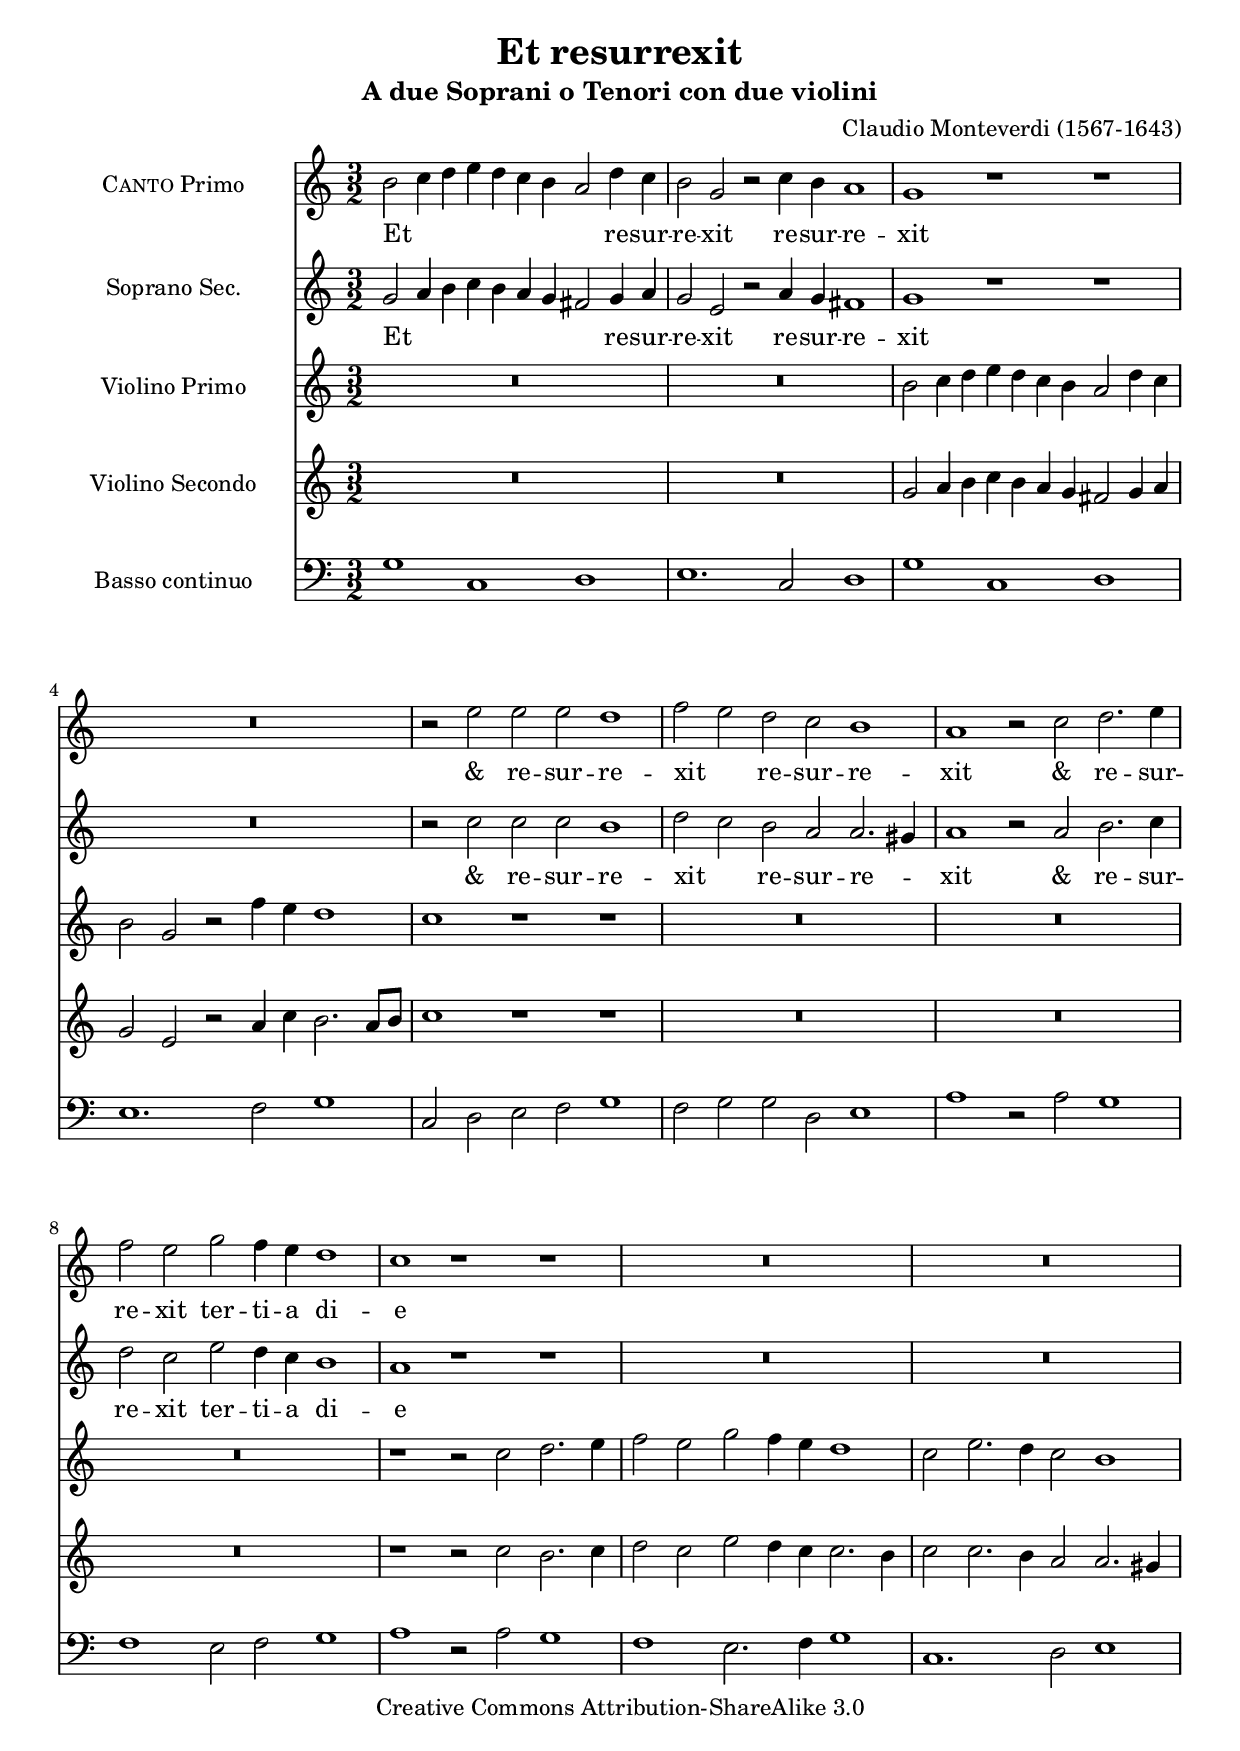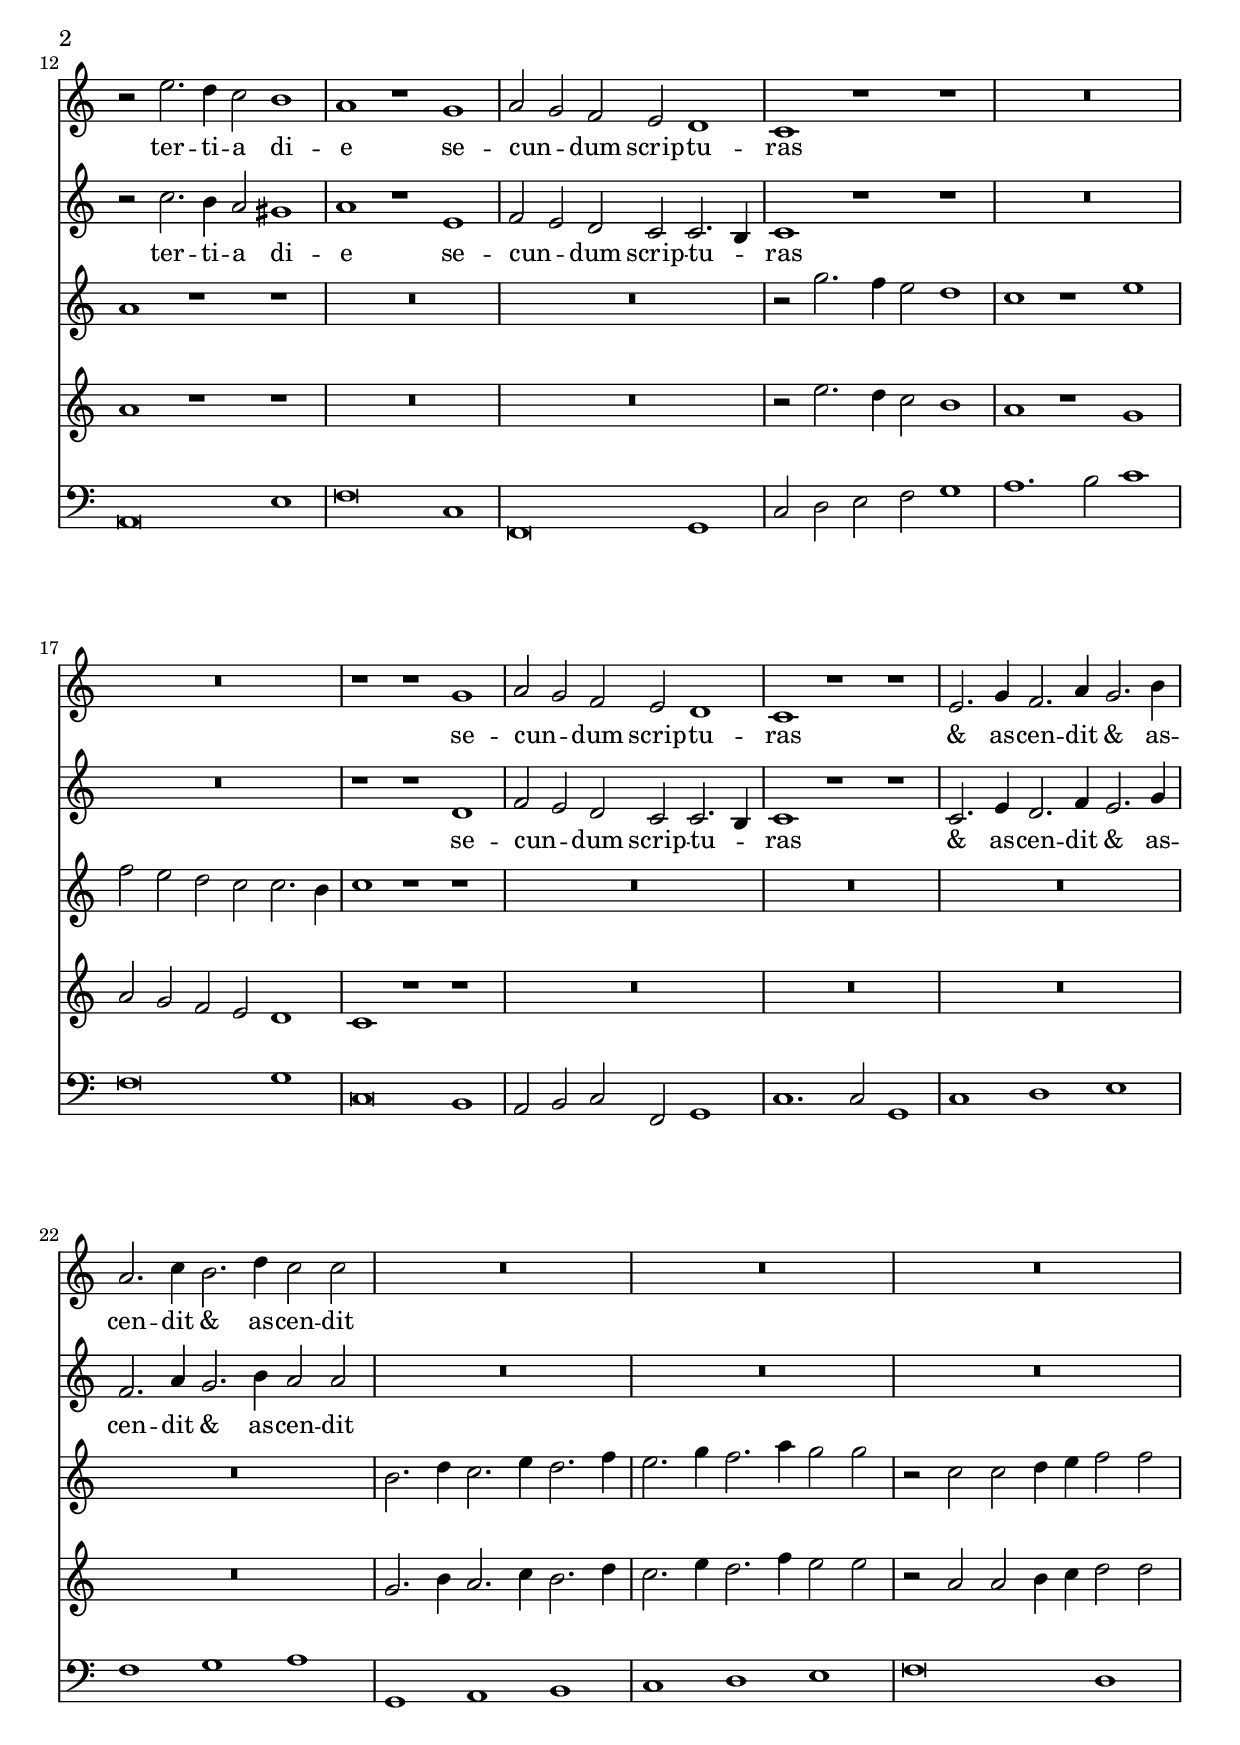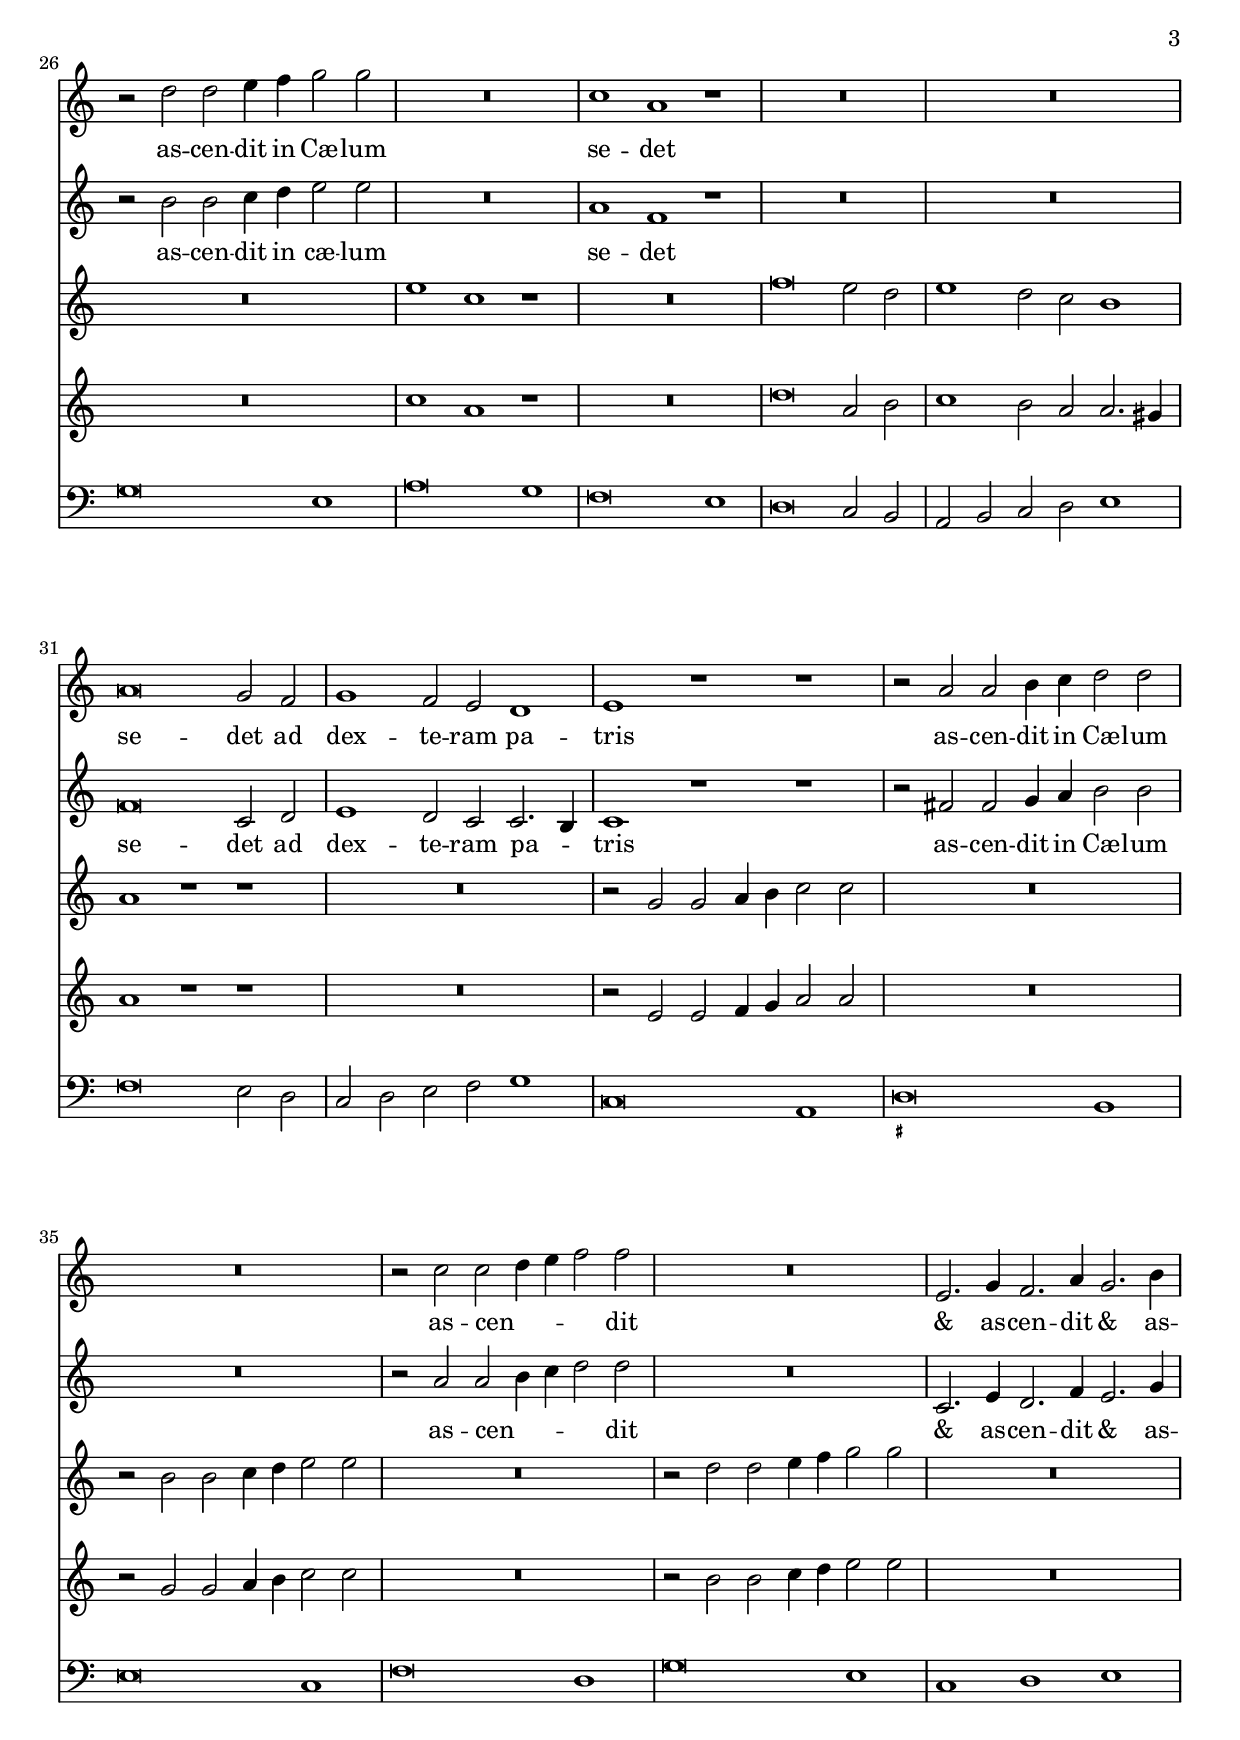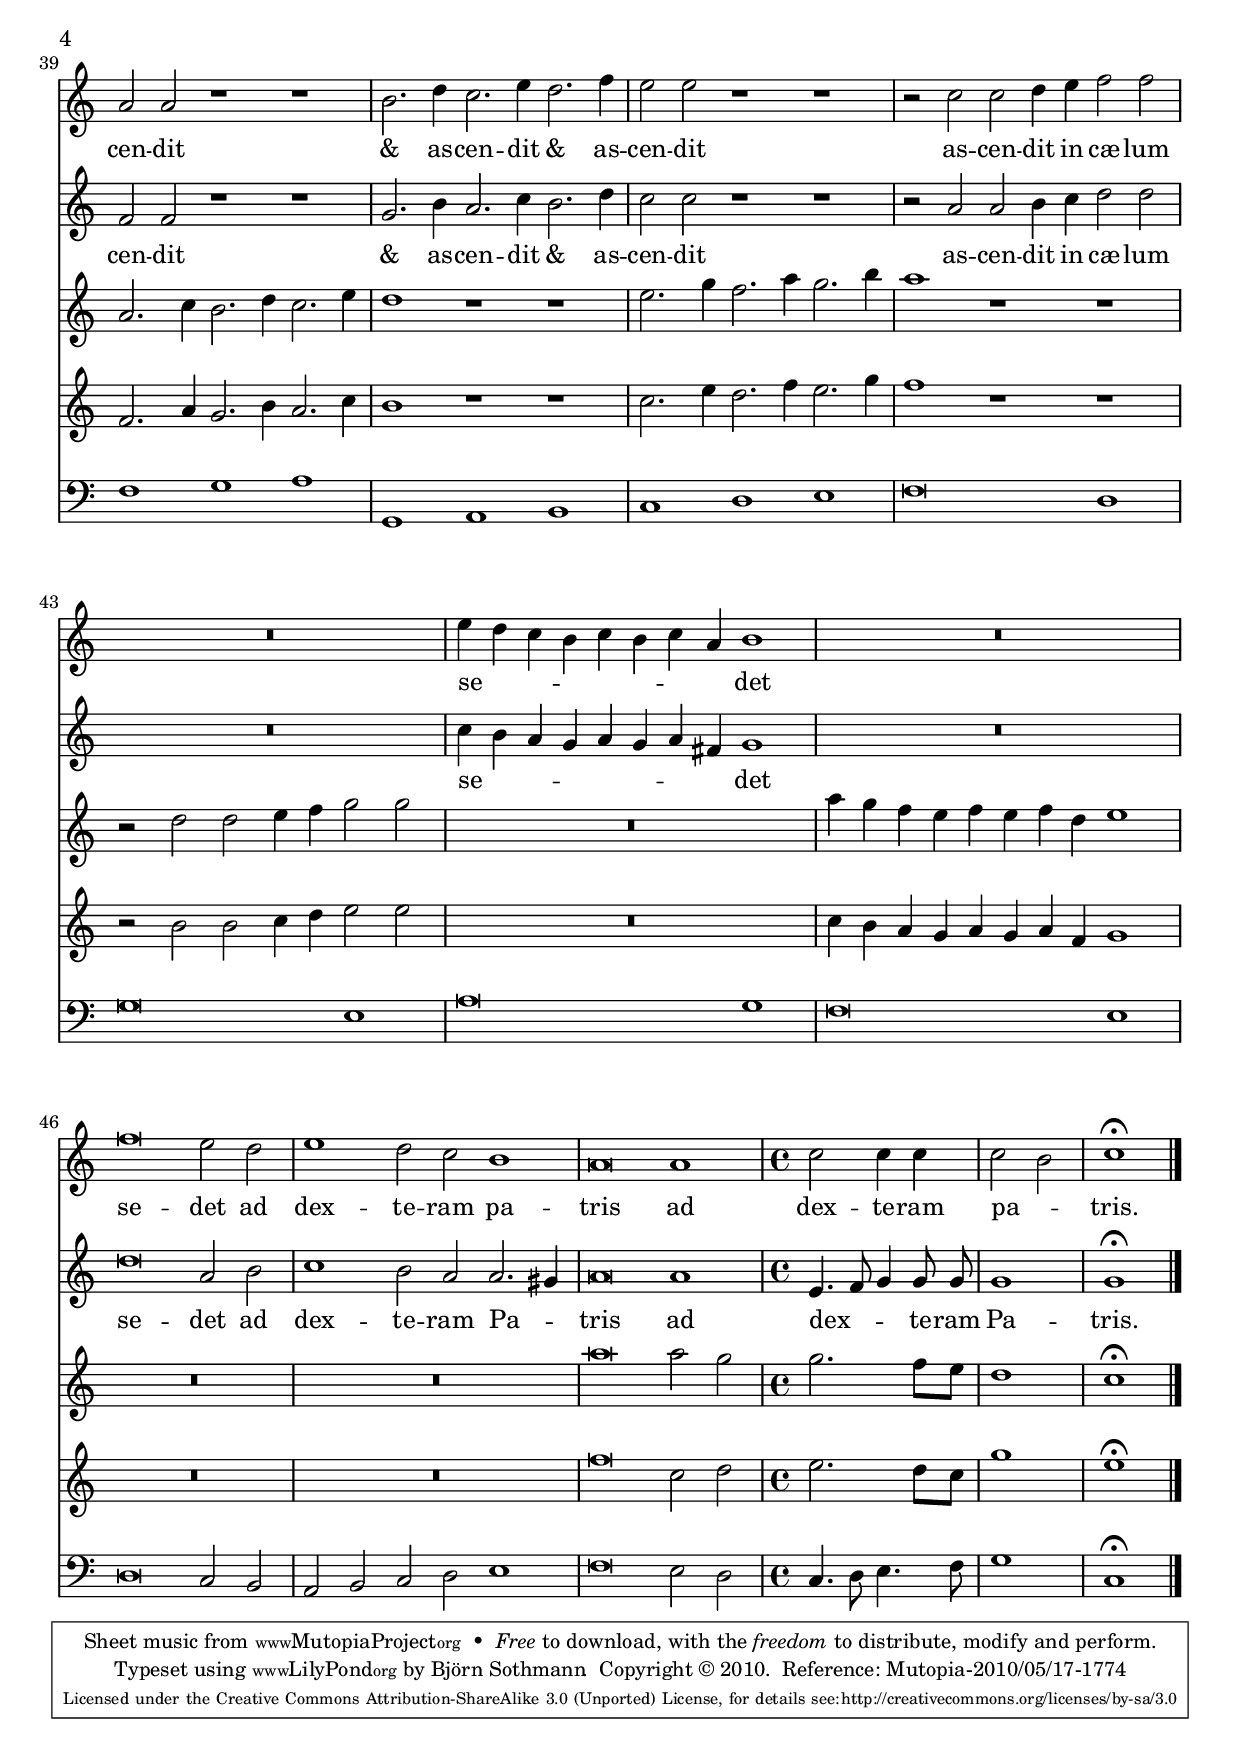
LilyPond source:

\version "2.12.3"

\header {
	title = "Et resurrexit"
	subtitle = "A due Soprani o Tenori con due violini"
	composer = "Claudio Monteverdi (1567-1643)"
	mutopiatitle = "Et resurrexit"
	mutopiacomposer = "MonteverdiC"
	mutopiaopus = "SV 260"
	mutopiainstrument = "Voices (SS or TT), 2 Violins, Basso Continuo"
	date = "1641"
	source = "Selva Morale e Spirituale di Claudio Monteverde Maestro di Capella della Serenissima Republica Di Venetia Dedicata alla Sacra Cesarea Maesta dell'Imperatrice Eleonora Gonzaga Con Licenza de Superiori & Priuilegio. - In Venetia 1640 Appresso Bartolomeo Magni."
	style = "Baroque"
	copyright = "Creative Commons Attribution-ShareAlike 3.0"
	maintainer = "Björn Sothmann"
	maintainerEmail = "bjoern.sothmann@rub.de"
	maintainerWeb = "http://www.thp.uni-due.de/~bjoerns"
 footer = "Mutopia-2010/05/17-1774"
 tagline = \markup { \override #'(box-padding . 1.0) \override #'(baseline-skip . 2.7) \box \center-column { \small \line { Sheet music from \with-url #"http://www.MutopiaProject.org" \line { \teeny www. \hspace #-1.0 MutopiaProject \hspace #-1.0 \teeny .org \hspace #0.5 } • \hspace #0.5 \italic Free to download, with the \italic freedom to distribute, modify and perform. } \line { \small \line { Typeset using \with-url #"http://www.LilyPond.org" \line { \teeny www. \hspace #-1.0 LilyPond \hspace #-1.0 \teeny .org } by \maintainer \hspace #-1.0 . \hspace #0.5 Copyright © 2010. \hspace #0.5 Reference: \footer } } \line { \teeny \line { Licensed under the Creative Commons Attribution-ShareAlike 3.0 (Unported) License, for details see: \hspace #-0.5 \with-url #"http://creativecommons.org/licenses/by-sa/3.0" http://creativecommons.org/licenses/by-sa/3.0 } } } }
}

\include "deutsch.ly"

verseSI= \lyricmode {
Et re -- sur -- re -- xit re -- sur -- re -- xit "&" re -- sur -- re -- xit re -- sur -- re -- xit "&" re -- sur -- re -- xit ter -- ti -- a di -- e ter -- ti -- a di -- e se -- cun -- dum scrip -- tu -- ras se -- cun -- dum scrip -- tu -- ras "&" as -- cen -- dit "&" as -- cen -- dit "&" as -- cen -- dit as -- cen -- dit in Cæ -- lum se -- det se -- det ad dex -- te -- ram pa -- tris as -- cen -- dit in Cæ -- lum as -- cen -- dit "&" as -- cen -- dit "&" as -- cen -- dit "&" as -- cen -- dit "&" as -- cen -- dit as -- cen -- dit in cæ -- lum se -- det se -- det ad dex -- te -- ram pa -- tris ad dex -- te -- ram pa -- tris.
}
verseSII= \lyricmode {
Et re -- sur -- re -- xit re -- sur -- re -- xit "&" re -- sur -- re -- xit re -- sur -- re -- xit "&" re -- sur -- re -- xit ter -- ti -- a di -- e ter -- ti -- a di -- e se -- cun -- dum scrip -- tu -- ras se -- cun -- dum scrip -- tu -- ras "&" as -- cen -- dit "&" as -- cen -- dit "&" as -- cen -- dit as -- cen -- dit in cæ -- lum se -- det se -- det ad dex -- te -- ram pa -- tris as -- cen -- dit in Cæ -- lum as -- cen -- dit "&" as -- cen -- dit "&" as -- cen -- dit "&" as -- cen -- dit "&" as -- cen -- dit as -- cen -- dit in cæ -- lum se -- det se -- det ad dex -- te -- ram Pa -- tris ad dex -- te -- ram Pa -- tris.
}

staffSopranoI = \new Staff  {
	\time 3/2
	\override Score.MetronomeMark #'stencil = ##f
	\tempo 2 = 200 
	\set Staff.instrumentName=\markup {\smallCaps Canto "Primo"}
	\set Staff.midiInstrument="oboe"
	\key c \major
	\clef treble
	\relative c'' { 	
		\context Voice = "melodySopI" {
			\dynamicUp
			\autoBeamOff
			\set Score.measureLength = #(ly:make-moment 3 1)
			h2\melisma c4 d e d c h a2\melismaEnd d4 c |
			h2 g r c4 h a1 |
			g r r |
			R\breve. |
			r2 e' e e d1 |
			f2\melisma e\melismaEnd d c h1 |
			a r2 c d2. e4 |
			f2 e g f4 e d1 |
			c r r |
			R\breve.*2 |
			r2 e2. d4 c2 h1 |
			a r g |
			a2\melisma g\melismaEnd f e d1 |
			c r r |
			R\breve.*2 |
			r1 r g' |
			a2\melisma g\melismaEnd f e d1 |
			c r r |
			e2. g4 f2. a4 g2. h4 |
			a2. c4 h2. d4 c2 c |
			R\breve.*3 |
			r2 d d e4 f g2 g |
			R\breve. |
			c,1 a r |
			R\breve.*2 |
			a\breve g2 f |
			g1 f2 e d1 |
			e r r |
			r2 a a h4 c d2 d |
			R\breve. |
			r2 c c\melisma d4 e f2\melismaEnd f |
			R\breve. |
			e,2. g4 f2. a4 g2. h4 |
			a2 a r1 r |
			h2. d4 c2. e4 d2. f4 |
			e2 e r1 r |
			r2 c c d4 e f2 f |
			R\breve. |
			e4\melisma d c h c h c a\melismaEnd h1 |
			R\breve. |
			f'\breve e2 d |
			e1 d2 c h1 |
			a\breve a1 |
			\time 4/4
			\tempo 4=100
			c2 c4 c |
			c2\melisma h\melismaEnd |
			c1\fermata |
		}

	\bar "|."
	}

}

staffSopranoII = \new Staff  {
	\set Staff.instrumentName="Soprano Sec."
	\set Staff.midiInstrument="oboe"
	\key c \major
	\clef treble
	\relative c'' { 	
		\context Voice = "melodySopII" {
			\dynamicUp
			\autoBeamOff
			\set Score.measureLength = #(ly:make-moment 3 1)
			g2\melisma a4 h c h a g fis2\melismaEnd g4 a |
			g2 e r a4 g fis1 |
			g r r |
			R\breve. |
			r2 c c c h1 |
			d2\melisma c\melismaEnd h a a2.\melisma gis4\melismaEnd |
			a1 r2 a h2. c4 |
			d2 c e d4 c h1 |
			a r r |
			R\breve.*2 |
			r2 c2. h4 a2 gis1 |
			a r e |
			f2\melisma e\melismaEnd d c c2.\melisma h4\melismaEnd |
			c1 r r |
			R\breve.*2 |
			r1 r d |
			f2\melisma e\melismaEnd d c c2.\melisma h4\melismaEnd |
			c1 r r |
			c2. e4 d2. f4 e2. g4 |
			f2. a4 g2. h4 a2 a |
			R\breve.*3 |
			r2 h h c4 d e2 e |
			R\breve. |
			a,1 f r |
			R\breve.*2 |
			f\breve c2 d |
			e1 d2 c c2.\melisma h4\melismaEnd |
			c1 r r |
			r2 fis fis g4 a h2 h |
			R\breve. |
			r2 a a\melisma h4 c d2\melismaEnd d |
			R\breve. |
			c,2. e4 d2. f4 e2. g4 |
			f2 f r1 r |
			g2. h4 a2. c4 h2. d4 |
			c2 c r1 r |
			r2 a a h4 c d2 d |
			R\breve. |
			c4\melisma h a g a g a fis\melismaEnd g1 |
			R\breve. |
			d'\breve a2 h |
			c1 h2 a a2.\melisma gis4\melismaEnd |
			a\breve a1 |
			\time 4/4
			\tempo 4=100
			e4.\melisma f8 g4\melismaEnd g8 g |
			g1 |
			g\fermata |
		}

	\bar "|."
	}

}

staffViolinoI = \new Staff {
	\set Staff.instrumentName = "Violino Primo"
	\set Staff.midiInstrument = "violin"
	\key c \major
	\clef treble
	\relative c'' { 	
		\set Score.measureLength = #(ly:make-moment 3 1)
		R\breve.*2 |
		h2 c4 d e d c h a2 d4 c |
		h2 g r f'4 e d1 |
		c r r |
		R\breve.*3 |
		r1 r2 c d2. e4 |
		f2 e g f4 e d1 |
		c2 e2. d4 c2 h1 |
		a r r |
		R\breve.*2 |
		r2 g'2. f4 e2 d1 |
		c r e |
		f2 e d c c2. h4 |
		c1 r r |
		R\breve.*4 |
		h2. d4 c2. e4 d2. f4 |
		e2. g4 f2. a4 g2 g |
		r c, c d4 e f2 f |
		R\breve. |
		e1 c r |
		R\breve. |
		f\breve e2 d |
		e1 d2 c h1 |
		a1 r r |
		R\breve. |
		r2 g g a4 h c2 c |
		R\breve. |
		r2 h h c4 d e2 e |
		R\breve. |
		r2 d d e4 f g2 g |
		R\breve. |
		a,2. c4 h2. d4 c2. e4 |
		d1 r r |
		e2. g4 f2. a4 g2. h4 |
		a1 r r |
		r2 d, d e4 f g2 g |
		R\breve. |
		a4 g f e f e f d e1 |
		R\breve.*2 |
		a\breve a2 g |
		\time 4/4
		\tempo 4=100
		g2. f8 e |
		d1 |
		c\fermata |
	\bar "|."
	}
}

staffViolinoII = \new Staff {
	\set Staff.instrumentName = "Violino Secondo"
	\set Staff.midiInstrument = "violin"
	\key c \major
	\clef treble
	\relative c'' { 	
		\set Score.measureLength = #(ly:make-moment 3 1)
		R\breve.*2 |
		g2 a4 h c h a g fis2 g4 a |
		g2 e r a4 c h2. a8 h |
		c1 r r |
		R\breve.*3 |
		r1 r2 c h2. c4 |
		d2 c e d4 c c2. h4 |
		c2 c2. h4 a2 a2. gis4 |
		a1 r r |
		R\breve.*2 |
		r2 e'2. d4 c2 h1 |
		a r g |
		a2 g f e d1 |
		c r r |
		R\breve.*4 |
		g'2. h4 a2. c4 h2. d4 |
		c2. e4 d2. f4 e2 e |
		r a, a h4 c d2 d |
		R\breve. |
		c1 a r |
		R\breve. |
		d\breve a2 h |
		c1 h2 a a2. gis4 |
		a1 r r |
		R\breve. |
		r2 e e f4 g a2 a |
		R\breve. |
		r2 g g a4 h c2 c |
		R\breve. |
		r2 h h c4 d e2 e |
		R\breve. |
		f,2. a4 g2. h4 a2. c4 |
		h1 r r |
		c2. e4 d2. f4 e2. g4 |
		f1 r r |
		r2 h, h c4 d e2 e |
		R\breve. |
		c4 h a g a g a f g1 |
		R\breve.*2 |
		f'\breve c2 d |
		\time 4/4
		\tempo 4=100
		e2. d8 c |
		g'1 |
		e\fermata |
	\bar "|."
	}
}

staffBC = \new Staff {
	\set Staff.instrumentName = "Basso continuo"
	\set Staff.midiInstrument = "harpsichord"
	\key c \major
	\clef bass
	\relative c' { 	
		\set Score.measureLength = #(ly:make-moment 3 1)
		g1 c, d |
		e1. c2 d1 |
		g c, d |
		e1. f2 g1 |
		c,2 d e f g1 |
		f2 g g d e1 |
		a r2 a g1 |
		f e2 f g1 |
		a r2 a g1 |
		f1 e2. f4 g1 |
		c,1. d2 e1 |
		a,\breve e'1 |
		f\breve c1 |
		f,\breve g1 |
		c2 d e f g1 |
		a1. h2 c1 |
		f,\breve g1 |
		c,\breve h1 |
		a2 h c f, g1 |
		c1. c2 g1 |
		c d e |
		f g a |
		g, a h |
		c d e |
		f\breve d1 |
		g\breve e1 |
		a\breve g1 |
		f\breve e1 |
		d\breve c2 h |
		a h c d e1 |
		f\breve e2 d |
		c d e f g1 |
		c,\breve a1 |
		d\breve h1 |
		e\breve c1 |
		f\breve d1 |
		g\breve e1 |
		c d e |
		f g a |
		g, a h |
		c d e |
		f\breve d1 |
		g\breve e1 |
		a\breve g1 |
		f\breve e1 |
		d\breve c2 h |
		a h c d e1 |
		f\breve e2 d |
		\time 4/4
		\tempo 4=100
		c4. d8 e4. f8 |
		g1 |
		c,\fermata |
	\bar "|."
	}
}
staffBCFig = \new FiguredBass {
	\figuremode {
		s\breve.*33 |
		<_+>\breve s1 |
		s\breve.*14 |
		\time 4/4
		\tempo 4=100
		s1*3 |
	}
}


\score {
	<<
		\staffSopranoI
		\context Lyrics = "lmelodySopI" \lyricmode  { \lyricsto "melodySopI" \verseSI }
		
		\staffSopranoII
		\context Lyrics = "lmelodySopII" \lyricmode  { \lyricsto "melodySopII" \verseSII }
		
		\staffViolinoI
		
		\staffViolinoII
		
		\staffBC
		\staffBCFig
	>>
	
	\midi {
	}

	\layout  {
		indent=40
	}
}

\paper {
}

